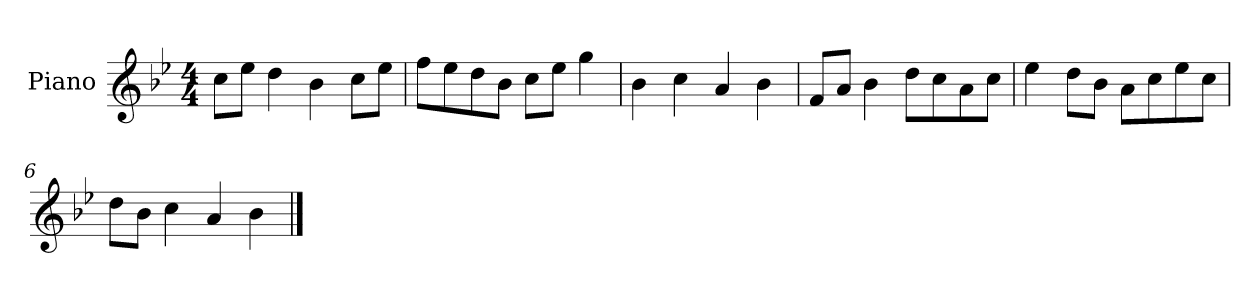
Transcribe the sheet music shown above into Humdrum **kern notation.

**kern
*part1
*staff1
*I"Piano
*I'P-no
*clefG2
*k[b-e-]
*M4/4
*MM90
=1
8cc\L
8ee-\J
4dd\
4b-\
8cc\L
8ee-\J
=2
8ff\L
8ee-\
8dd\
8b-\J
8cc\L
8ee-\J
4gg\
=3
4b-\
4cc\
4a/
4b-\
=4
8f/L
8a/J
4b-\
8dd\L
8cc\
8a\
8cc\J
=5
4ee-\
8dd\L
8b-\J
8a\L
8cc\
8ee-\
8cc\J
=6
8dd\L
8b-\J
4cc\
4a/
4b-\
==
*-
